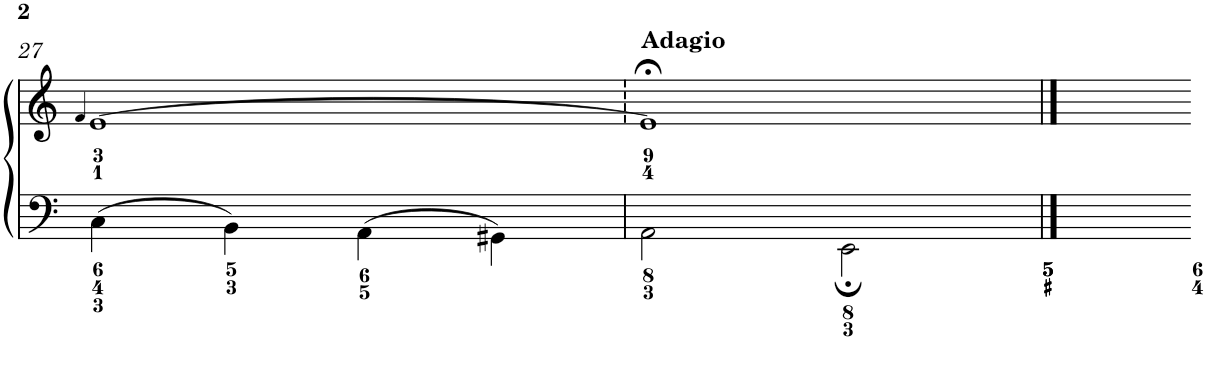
**kern	**kern
*part1	*part1
*staff2	*staff1
*I"Piano	*
*I'Pno.	*
!!LO:PB:g=z
*clefF4	*clefG2
*k[]	*k[]
*M4/4	*M4/4
*met(c)	*met(c)
=27	=27
.	4qf/
4C\	[>1e
4BB\	.
4AA\	.
4GG#X\	.
=28	=28
!	!LO:TX:a:B:t=Adagio
2AA\	1e;<]
2EE;\	.
==	==
*-	*-
